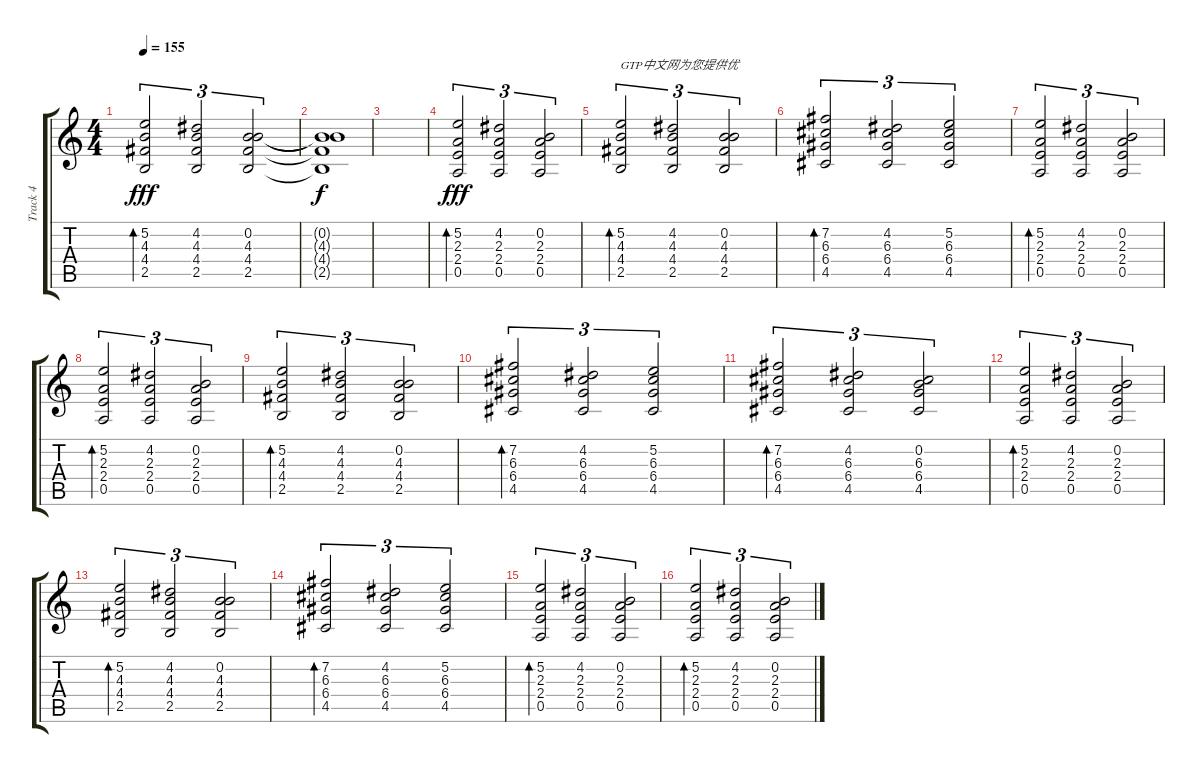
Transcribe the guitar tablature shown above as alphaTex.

\track ("Track 4" "Track 4") {instrument overdrivenguitar}
\staff {score tabs}
\tuning (E4 B3 G3 D3 A2 E2) {hide}
\ts (4 4)
\tempo 155
\clef g2
\ks c
(5.2 4.3 4.4 2.5).2{tu (3 2) bd 120 dy fff} (4.2 4.3 4.4 2.5).2{tu (3 2)} (0.2 4.3 4.4 2.5).2{tu (3 2)} |
(0.2{t} 4.3{t} 4.4{t} 2.5{t}).1{dy f} |
|
(5.2 2.3 2.4 0.5).2{tu (3 2) bd 120 dy fff} (4.2 2.3 2.4 0.5).2{tu (3 2)} (0.2 2.3 2.4 0.5).2{tu (3 2)} |
(5.2 4.3 4.4 2.5).2{tu (3 2) bd 120 txt "GTP中文网为您提供优"} (4.2 4.3 4.4 2.5).2{tu (3 2)} (0.2 4.3 4.4 2.5).2{tu (3 2)} |
(7.2 6.3 6.4 4.5).2{tu (3 2) bd 120} (4.2 6.3 6.4 4.5).2{tu (3 2)} (5.2 6.3 6.4 4.5).2{tu (3 2)} |
(5.2 2.3 2.4 0.5).2{tu (3 2) bd 120} (4.2 2.3 2.4 0.5).2{tu (3 2)} (0.2 2.3 2.4 0.5).2{tu (3 2)} |
(5.2 2.3 2.4 0.5).2{tu (3 2) bd 120} (4.2 2.3 2.4 0.5).2{tu (3 2)} (0.2 2.3 2.4 0.5).2{tu (3 2)} |
(5.2 4.3 4.4 2.5).2{tu (3 2) bd 120} (4.2 4.3 4.4 2.5).2{tu (3 2)} (0.2 4.3 4.4 2.5).2{tu (3 2)} |
(7.2 6.3 6.4 4.5).2{tu (3 2) bd 120} (4.2 6.3 6.4 4.5).2{tu (3 2)} (5.2 6.3 6.4 4.5).2{tu (3 2)} |
(7.2 6.3 6.4 4.5).2{tu (3 2) bd 120} (4.2 6.3 6.4 4.5).2{tu (3 2)} (0.2 6.3 6.4 4.5).2{tu (3 2)} |
(5.2 2.3 2.4 0.5).2{tu (3 2) bd 120} (4.2 2.3 2.4 0.5).2{tu (3 2)} (0.2 2.3 2.4 0.5).2{tu (3 2)} |
(5.2 4.3 4.4 2.5).2{tu (3 2) bd 120} (4.2 4.3 4.4 2.5).2{tu (3 2)} (0.2 4.3 4.4 2.5).2{tu (3 2)} |
(7.2 6.3 6.4 4.5).2{tu (3 2) bd 120} (4.2 6.3 6.4 4.5).2{tu (3 2)} (5.2 6.3 6.4 4.5).2{tu (3 2)} |
(5.2 2.3 2.4 0.5).2{tu (3 2) bd 120} (4.2 2.3 2.4 0.5).2{tu (3 2)} (0.2 2.3 2.4 0.5).2{tu (3 2)} |
(5.2 2.3 2.4 0.5).2{tu (3 2) bd 120} (4.2 2.3 2.4 0.5).2{tu (3 2)} (0.2 2.3 2.4 0.5).2{tu (3 2)}
